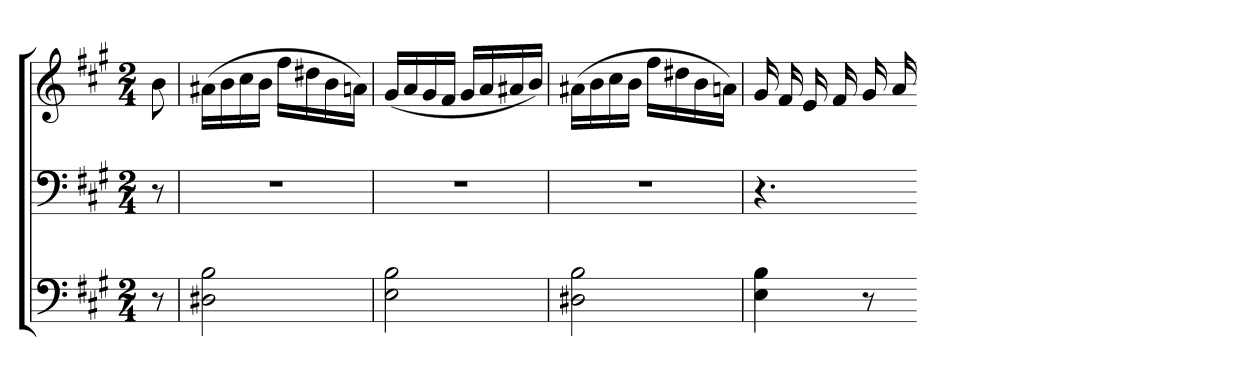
**kern	**kern	**kern
*part3	*part2	*part1
*staff3	*staff2	*staff1
*clefF4	*clefF4	*clefG2
*k[f#c#g#]	*k[f#c#g#]	*k[f#c#g#]
*A:	*A:	*A:
*M2/4	*M2/4	*M2/4
=	=	=
8r	8r	8b
=	=	=
2D#X 2B	2r	(16a#XLL
.	.	16b
.	.	16cc#
.	.	16bJJ
.	.	16ff#LL
.	.	16dd#X
.	.	16b
.	.	16anJJ)
=	=	=
2E 2B	2r	(16g#LL
.	.	16a
.	.	16g#
.	.	16f#JJ
.	.	16g#LL
.	.	16a
.	.	16a#X
.	.	16bJJ)
=	=	=
2D#X 2B	2r	(16a#XLL
.	.	16b
.	.	16cc#
.	.	16bJJ
.	.	16ff#LL
.	.	16dd#X
.	.	16b
.	.	16anJJ)
=	=	=
4E 4B	4.r	16g#
.	.	16f#
.	.	16e
.	.	16f#
8r	.	16g#
.	.	16a
=-	=-	=-
*-	*-	*-
